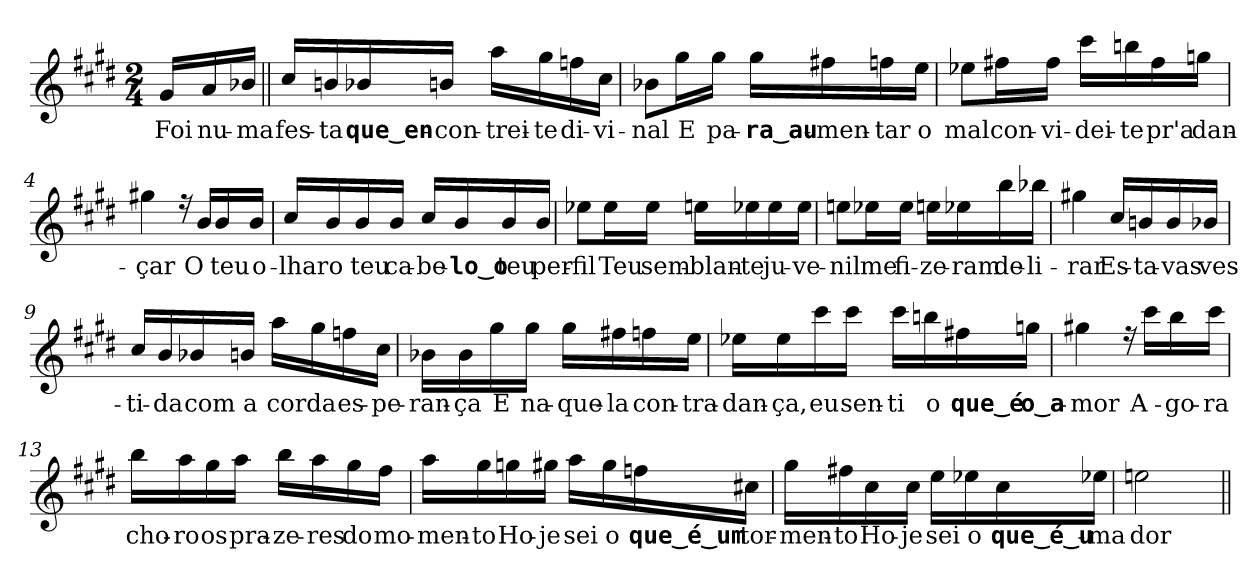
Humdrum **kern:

**kern	**text
*part1	*part1
*staff1	*staff1
*clefG2	*
*k[f#c#g#d#]	*
*E:	*
*M2/4	*
=	=
!	!LO:LY:b
16g#/LL	Foi
!	!LO:LY:b
16a/	nu-
!	!LO:LY:b
16b-X/JJ	-ma
=1||	=1||
!LO:TX:a:t=ca. 54	!
!	!LO:LY:b
*^	*
16cc#/LL	4ryy	fes-
!	!	!LO:LY:b
16bn/	.	-ta
!	!	!LO:LY:b
16b-X/	.	que‿en-
!	!	!LO:LY:b
16bn/JJ	.	-con-
!	!	!LO:LY:b
16aa\LL	4ryy	-trei-
!	!	!LO:LY:b
16gg#\	.	-te
!	!	!LO:LY:b
16ffn\	.	di-
!	!	!LO:LY:b
16cc#\JJ	.	-vi-
=2	=2	=2
!	!	!LO:LY:b
8b-X\L	2ryy	-nal
!	!	!LO:LY:b
16gg#\L	.	E
!	!	!LO:LY:b
16gg#\JJ	.	pa-
!	!	!LO:LY:b
16gg#\LL	.	-ra‿au-
!	!	!LO:LY:b
16ff#X\	.	-men-
!	!	!LO:LY:b
16ffn\	.	-tar
!	!	!LO:LY:b
16ee\JJ	.	o
!!LO:LB:g=z	!!
=3	=3	=3
!	!	!LO:LY:b
8ee-X\L	2ryy	mal
!	!	!LO:LY:b
16ff#X\L	.	con-
!	!	!LO:LY:b
16ff#\JJ	.	-vi-
!	!	!LO:LY:b
16ccc#\LL	.	-dei-
!	!	!LO:LY:b
16bbn\	.	-te
!	!	!LO:LY:b
16ff#\	.	pr'a
!	!	!LO:LY:b
16ggn\JJ	.	dan-
=4	=4	=4
!	!	!LO:LY:b
4gg#X\	2ryy	-çar
16ree	.	.
!	!	!LO:LY:b
16b/LL	.	O
!	!	!LO:LY:b
16b/	.	teu
!	!	!LO:LY:b
16b/JJ	.	o-
=5	=5	=5
!	!	!LO:LY:b
16cc#/LL	4ryy	-lhar
!	!	!LO:LY:b
16b/	.	o
!	!	!LO:LY:b
16b/	.	teu
!	!	!LO:LY:b
16b/JJ	.	ca-
!	!	!LO:LY:b
16cc#/LL	4ryy	-be-
!	!	!LO:LY:b
16b/	.	-lo‿o
!	!	!LO:LY:b
16b/	.	teu
!	!	!LO:LY:b
16b/JJ	.	per-
!!LO:LB:g=z	!!
=6	=6	=6
!	!	!LO:LY:b
8ee-X\L	4ryy	-fil
!	!	!LO:LY:b
16ee-\L	.	Teu
!	!	!LO:LY:b
16ee-\JJ	.	sem-
!	!	!LO:LY:b
16een\LL	4ryy	-blan-
!	!	!LO:LY:b
16ee-X\	.	-te
!	!	!LO:LY:b
16ee-\	.	ju-
!	!	!LO:LY:b
16ee-\JJ	.	-ve-
=7	=7	=7
!	!	!LO:LY:b
8een\L	4ryy	-nil
!	!	!LO:LY:b
16ee-X\L	.	me
!	!	!LO:LY:b
16ee-\JJ	.	fi-
!	!	!LO:LY:b
16een\LL	4ryy	-ze-
!	!	!LO:LY:b
16ee-X\	.	-ram
!	!	!LO:LY:b
16bb\	.	de-
!	!	!LO:LY:b
16bb-X\JJ	.	-li-
=8	=8	=8
!	!	!LO:LY:b
4gg#X\	4ryy	-rar
!	!	!LO:LY:b
16cc#/LL	4ryy	Es-
!	!	!LO:LY:b
16bn/	.	-ta-
!	!	!LO:LY:b
16b/	.	-vas
!	!	!LO:LY:b
16b-X/JJ	.	ves-
!!LO:LB:g=z	!!
=9	=9	=9
!	!	!LO:LY:b
16cc#/LL	4ryy	-ti-
!	!	!LO:LY:b
16b/	.	-da
!	!	!LO:LY:b
16b-X/	.	com
!	!	!LO:LY:b
16bn/JJ	.	a
!	!	!LO:LY:b
16aa\LL	4ryy	cor
!	!	!LO:LY:b
16gg#\	.	da
!	!	!LO:LY:b
16ffn\	.	es-
!	!	!LO:LY:b
16cc#\JJ	.	-pe-
=10	=10	=10
!	!	!LO:LY:b
16b-X\LL	2ryy	-ran-
!	!	!LO:LY:b
16b-\	.	-ça
!	!	!LO:LY:b
16gg#\	.	E
!	!	!LO:LY:b
16gg#\JJ	.	na-
!	!	!LO:LY:b
16gg#\LL	.	-que-
!	!	!LO:LY:b
16ff#X\	.	-la
!	!	!LO:LY:b
16ffn\	.	con-
!	!	!LO:LY:b
16ee\JJ	.	-tra-
=11	=11	=11
!	!	!LO:LY:b
16ee-X\LL	2ryy	-dan-
!	!	!LO:LY:b
16ee-\	.	-ça,
!	!	!LO:LY:b
16ccc#\	.	eu
!	!	!LO:LY:b
16ccc#\JJ	.	sen-
!	!	!LO:LY:b
16ccc#\LL	.	-ti
!	!	!LO:LY:b
16bbn\	.	o
!	!	!LO:LY:b
16ff#X\	.	que‿é
!	!	!LO:LY:b
16ggn\JJ	.	o‿a-
!!LO:LB:g=z	!!
=12	=12	=12
!	!	!LO:LY:b
4gg#X\	4ryy	-mor
16ree	4ryy	.
!	!	!LO:LY:b
16ccc#\LL	.	A-
!	!	!LO:LY:b
16bb\	.	-go-
!	!	!LO:LY:b
16ccc#\JJ	.	-ra
=13	=13	=13
!	!	!LO:LY:b
16bb\LL	4ryy	cho-
!	!	!LO:LY:b
16aa\	.	-ro
!	!	!LO:LY:b
16gg#\	.	os
!	!	!LO:LY:b
16aa\JJ	.	pra-
!	!	!LO:LY:b
16bb\LL	4ryy	-ze-
!	!	!LO:LY:b
16aa\	.	-res
!	!	!LO:LY:b
16gg#\	.	do
!	!	!LO:LY:b
16ff#\JJ	.	mo-
=14	=14	=14
!	!	!LO:LY:b
16aa\LL	4ryy	-men-
!	!	!LO:LY:b
16gg#\	.	-to
!	!	!LO:LY:b
16ggn\	.	Ho-
!	!	!LO:LY:b
16gg#X\JJ	.	-je
!	!	!LO:LY:b
16aa\LL	4ryy	sei
!	!	!LO:LY:b
16gg#\	.	o
!	!	!LO:LY:b
16ffn\	.	que‿é‿um
!	!	!LO:LY:b
16cc#X\JJ	.	tor-
!!LO:LB:g=z	!!
=15	=15	=15
!	!	!LO:LY:b
16gg#\LL	4ryy	-men-
!	!	!LO:LY:b
16ff#X\	.	-to
!	!	!LO:LY:b
16cc#\	.	Ho-
!	!	!LO:LY:b
16cc#\JJ	.	-je
!	!	!LO:LY:b
16ee\LL	4ryy	sei
!	!	!LO:LY:b
16ee-X\	.	o
!	!	!LO:LY:b
16cc#\	.	que‿é‿u-
!	!	!LO:LY:b
16ee-X\JJ	.	-ma
=16	=16	=16
!	!	!LO:LY:b
2een\	4ryy	dor
.	4ryy	.
*v	*v	*
=||	=||
*-	*-
